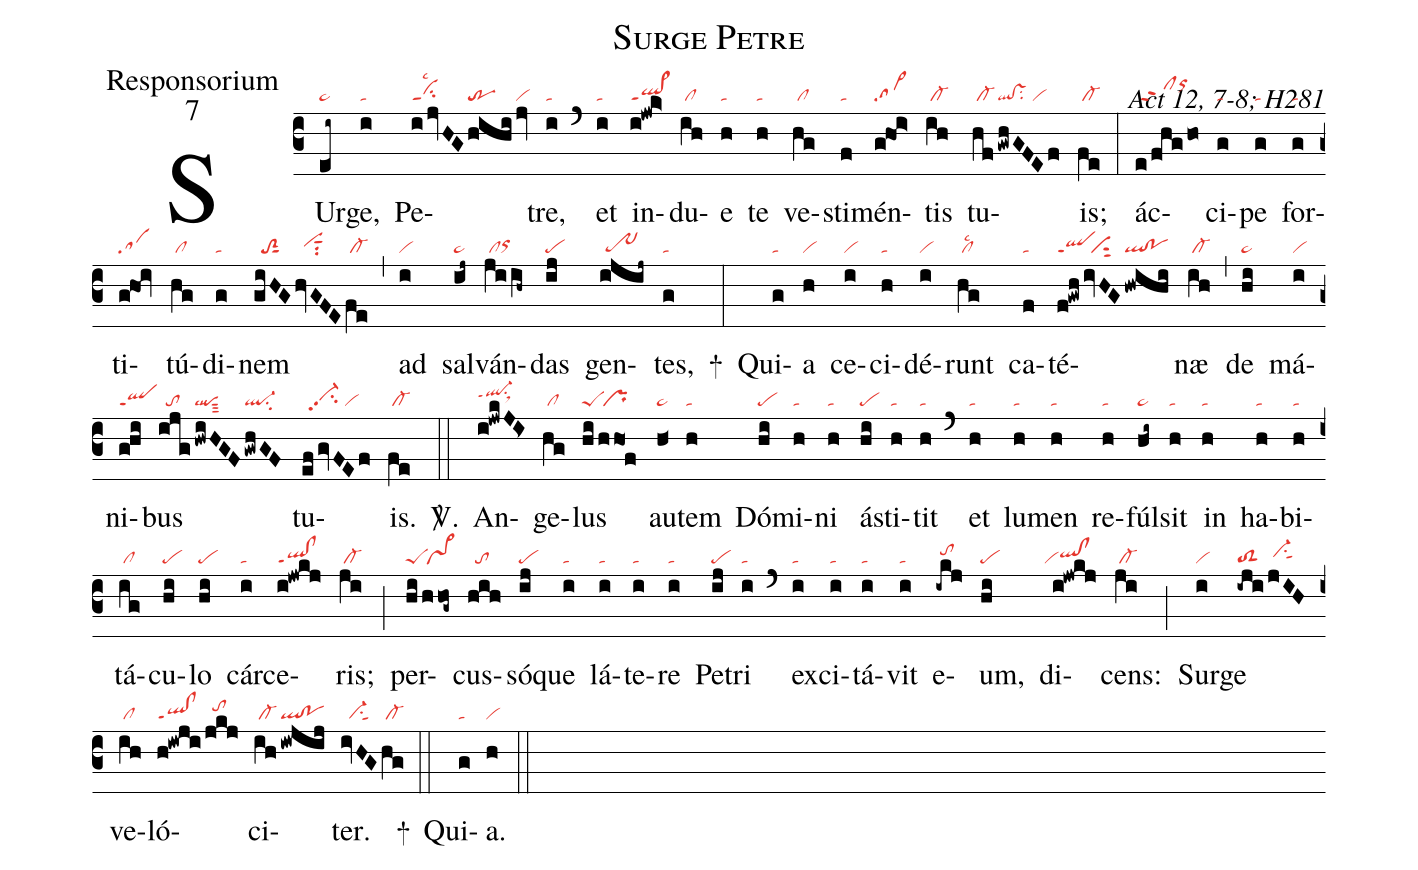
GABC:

name:Surge Petre;
office-part:Responsorium;
mode:7;
commentary:Act 12, 7-8; H281;
nabc-lines:1;
%%
(c3)
SUr(ei~|pe~)ge,(i|ta) Pe(i/jvHG|cippt1lsc2|hihi|tr|jv|vi)tre,(i|ta) (`)
et(i|ta) in(i!jwk>|ql>ppt1)du(ih|/cl)e(h|ta) te(h|ta) ve(hg|/cl)sti(f|ta)mén(g!hoi>|sa>)tis(ih|/cl-) tu(hf|/cl-|gwhGFEf|ql!vssu2/vi)is;(fe|/cl-) (:)
ác(e/fhgho|/sfSorhk)ci(g|ta)pe(g|ta) for(g|ta)ti(g!hoi|sa)tú(hg|/cl)di(g|ta)nem(giHG|//toS2sut1|hvGFE|//vihhsut1su2|fe|/cl-) (,)
ad(i|vi) sal(ij~|pe~)ván(ji/ih~|/clorhh)das(ij|pe) gen(ijij~|/tr~)tes,(g|ta) +(:)
Qui(g|ta)a(h|vi) ce(i|vi)ci(h|ta)dé(i|vi)runt(hg|/cllsc2) ca(f|ta)té(f!gwh|qlppt1|/ivHG|//visut2|hwihi|ql!po)næ(ih|/cl-) (,)
de(hi|pe~) má(i|vi)ni(g!hi|qlppt1)bus(ijg|//to|!hwiHGF|qlsut3|gwhGF|ql-su2) tu(efgvFEf|//vi-hhpp2su2/vi)is.(fe|/cl-) <sp>V/</sp>.(::)
An(i!jwkJI>|ql-hippt1su1sux1)ge(hg|/cl)lus(hi|peS|/hho1!f|/pr) au(h<|pe~)tem(h|ta) Dó(hi|pe)mi(h|ta)ni(h|ta) á(hi|pe)sti(h|ta)tit(h|ta) (`)
et(h|ta) lu(h|ta)men(h|ta) re(h|ta)fúl(hi~|pe~)sit(h|ta) in(h|ta) ha(h|ta)bi(h|ta)tá(ig|/cl)cu(hi|pe)lo(hi|pe) cár(i|ta)ce(i!jwkj|ql!clppt1)ris;(ji|/cl-) (;)
per(hi|peS|/hhog~|/pr~)cus(hih|//to)só(ij|pe)que(i|ta) lá(i|ta)te(i|ta)re(i|ta) Pe(ij|pe)tri(i|ta) (`)
ex(i|ta)ci(i|ta)tá(i|ta)vit(i|ta) e(-ikj|/tohi)um,(hi|pe) di(i!jwkj|``viqlhh!clhh)cens:(ji|/cl-) (;)
Sur(i|vi)ge(-iji|toS2|jIH|/vi-hhsu1sut1) ve(ih|/cl)ló(h!iwji|ql!clppt1|/jkj|//tohi)ci(ih|/cl-|iwjij|ql!po)ter.(ivHG|//vi-su1sut1|hg|/cl-) +(::)
Qui(g|ta)a.(h|vi) (::)
